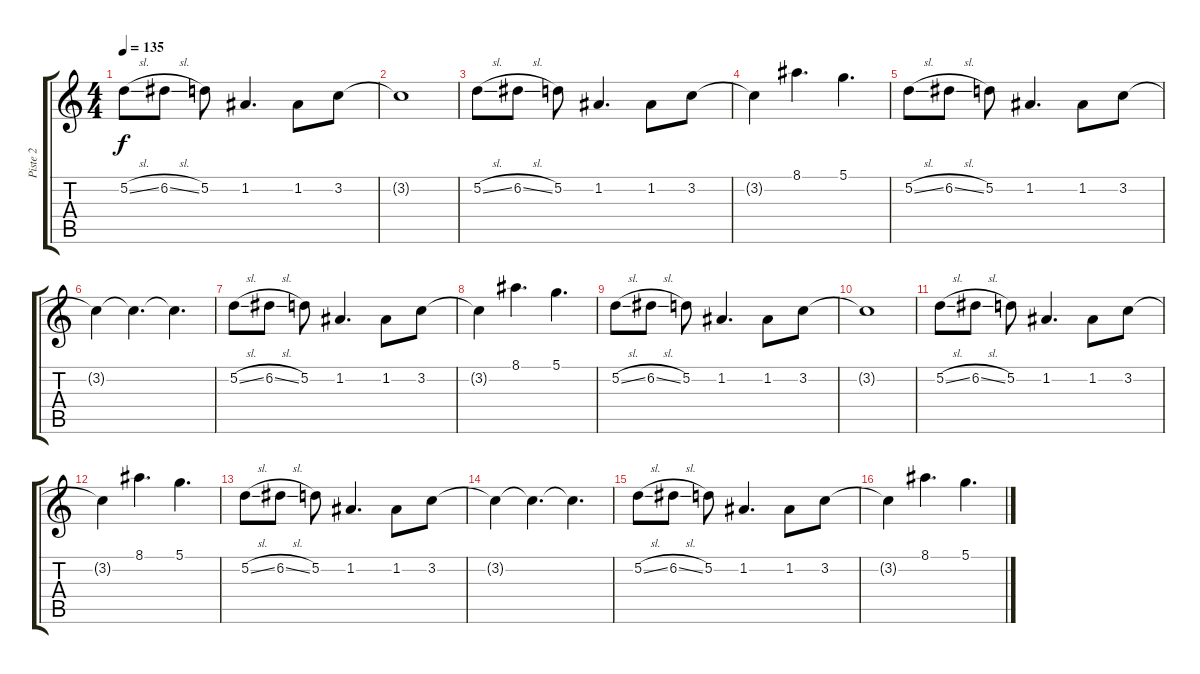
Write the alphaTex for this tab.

\track ("Piste 2" "Piste 2") {instrument distortionguitar}
\staff {score tabs}
\tuning (D4 A3 F3 C3 G2 C2) {hide}
\ts (4 4)
\tempo 135
\clef g2
\ks c
5.2{sl}.8{dy f volume 11} 6.2{sl}.8 5.2.8 1.2.4{d} 1.2.8 3.2.8 |
3.2{t}.1 |
5.2{sl}.8 6.2{sl}.8 5.2.8 1.2.4{d} 1.2.8 3.2.8 |
3.2{t}.4 8.1.4{d} 5.1.4{d} |
5.2{sl}.8 6.2{sl}.8 5.2.8 1.2.4{d} 1.2.8 3.2.8 |
3.2{t}.4 3.2{t}.4{d} 3.2{t}.4{d} |
5.2{sl}.8 6.2{sl}.8 5.2.8 1.2.4{d} 1.2.8 3.2.8 |
3.2{t}.4 8.1.4{d} 5.1.4{d} |
5.2{sl}.8{volume 11} 6.2{sl}.8 5.2.8 1.2.4{d} 1.2.8 3.2.8 |
3.2{t}.1 |
5.2{sl}.8 6.2{sl}.8 5.2.8 1.2.4{d} 1.2.8 3.2.8 |
3.2{t}.4 8.1.4{d} 5.1.4{d} |
5.2{sl}.8 6.2{sl}.8 5.2.8 1.2.4{d} 1.2.8 3.2.8 |
3.2{t}.4 3.2{t}.4{d} 3.2{t}.4{d} |
5.2{sl}.8 6.2{sl}.8 5.2.8 1.2.4{d} 1.2.8 3.2.8 |
3.2{t}.4 8.1.4{d} 5.1.4{d}
